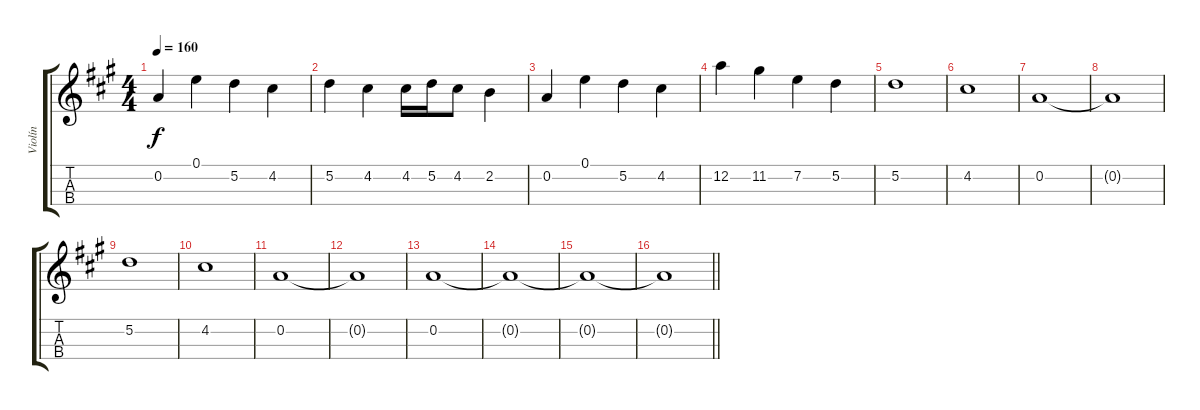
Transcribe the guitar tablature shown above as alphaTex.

\track ("Violín" "Violín") {instrument electricgrandpiano}
\staff {score tabs}
\tuning (E5 A4 D4 G3) {hide}
\ts (4 4)
\tempo 160
\clef g2
\ks a
0.2.4{dy f} 0.1.4 5.2.4 4.2.4 |
5.2.4 4.2.4 4.2.16 5.2.16 4.2.8 2.2.4 |
0.2.4 0.1.4 5.2.4 4.2.4 |
12.2.4 11.2.4 7.2.4 5.2.4 |
5.2.1 |
4.2.1 |
0.2.1 |
0.2{t}.1 |
5.2.1 |
4.2.1 |
0.2.1 |
0.2{t}.1 |
0.2.1 |
0.2{t}.1 |
0.2{t}.1 |
\barLineRight lightlight
0.2{t}.1
